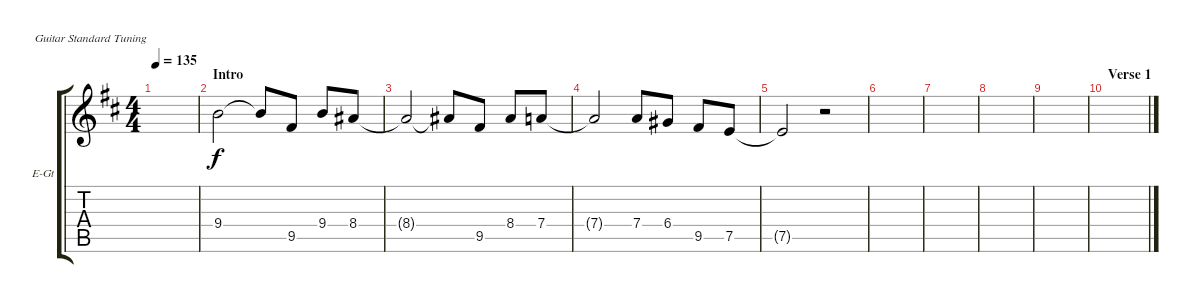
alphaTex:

\defaultSystemsLayout 4
\bracketExtendMode groupsimilarinstruments
\firstSystemTrackNameOrientation horizontal
\otherSystemsTrackNameOrientation horizontal
\track ("Guitar 2" "E-Gt") {instrument electricguitarclean}
\staff {score tabs}
\tuning (E4 B3 G3 D3 A2 E2)
\ts (4 4)
\tempo 135
\clef g2
\scale
0.487395
\ks bminor
|
\section ("" "Intro")
\scale
0.256303 9.4.2 9.4{t}.8 9.5.8 9.4.8 8.4.8 |
\scale
0.256303 8.4{t}.2 8.4{t}.8 9.5.8 8.4.8 7.4.8 |
\scale
0.333333 7.4{t}.2 7.4.8 6.4.8 9.5.8 7.5.8 |
\scale
0.333333 7.5{t}.2 r.2 |
\scale
0.333333 |
|
|
|
\section ("" "Verse 1")
